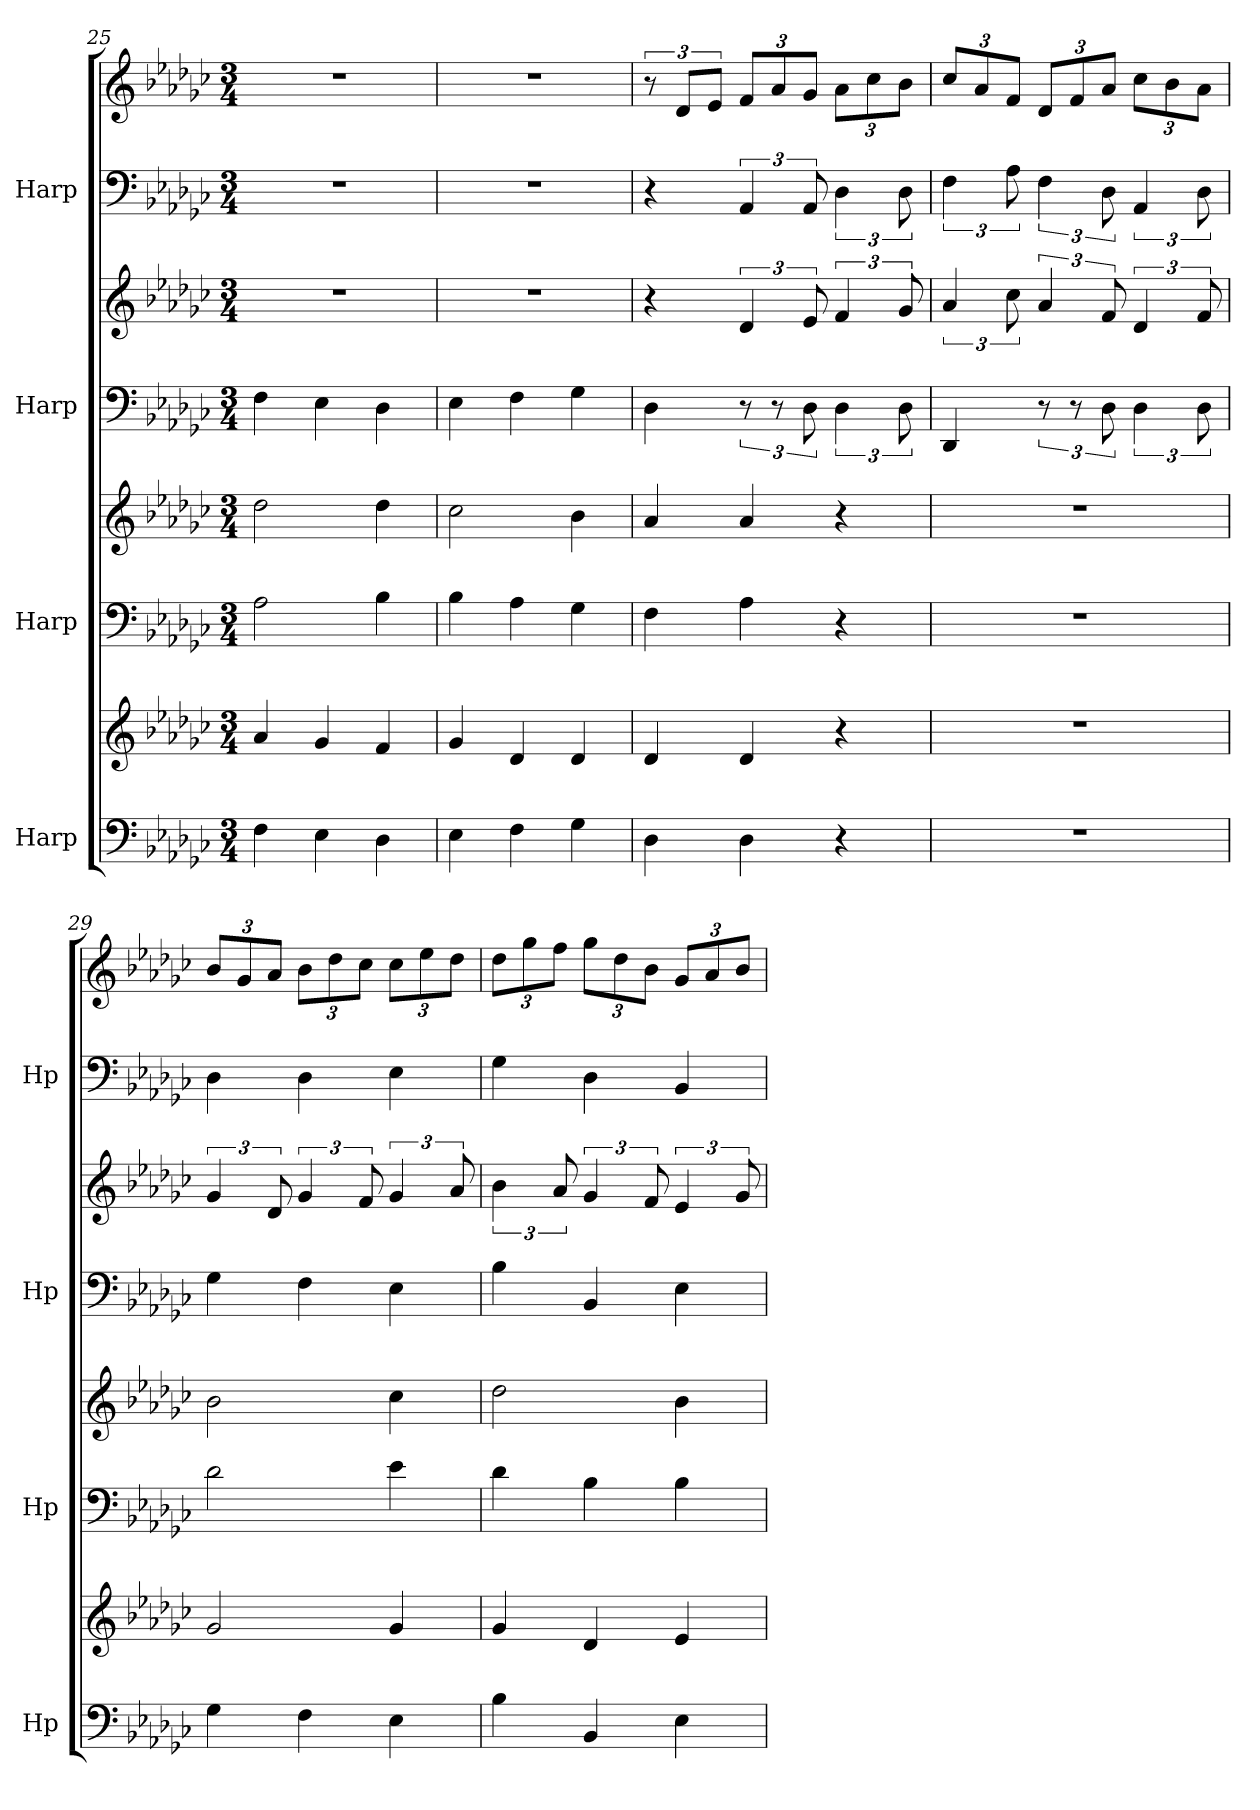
**kern	**kern	**kern	**kern	**kern	**kern	**kern	**kern
*part4	*part4	*part3	*part3	*part2	*part2	*part1	*part1
*staff8	*staff7	*staff6	*staff5	*staff4	*staff3	*staff2	*staff1
*I"Harp	*	*I"Harp	*	*I"Harp	*	*I"Harp	*
*I'Hp	*	*I'Hp	*	*I'Hp	*	*I'Hp	*
*clefF4	*clefG2	*clefF4	*clefG2	*clefF4	*clefG2	*clefF4	*clefG2
*k[b-e-a-d-g-c-]	*k[b-e-a-d-g-c-]	*k[b-e-a-d-g-c-]	*k[b-e-a-d-g-c-]	*k[b-e-a-d-g-c-]	*k[b-e-a-d-g-c-]	*k[b-e-a-d-g-c-]	*k[b-e-a-d-g-c-]
*M3/4	*M3/4	*M3/4	*M3/4	*M3/4	*M3/4	*M3/4	*M3/4
=25	=25	=25	=25	=25	=25	=25	=25
4F\	4a-/	2A-\	2dd-\	4F\	2.r	2.r	2.r
4E-\	4g-/	.	.	4E-\	.	.	.
4D-\	4f/	4B-\	4dd-\	4D-\	.	.	.
=26	=26	=26	=26	=26	=26	=26	=26
4E-\	4g-/	4B-\	2cc-\	4E-\	2.r	2.r	2.r
4F\	4d-/	4A-\	.	4F\	.	.	.
4G-\	4d-/	4G-\	4b-\	4G-\	.	.	.
=27	=27	=27	=27	=27	=27	=27	=27
4D-\	4d-/	4F\	4a-/	4D-\	4r	4r	12r
.	.	.	.	.	.	.	12d-/L
.	.	.	.	.	.	.	12e-/J
*	*	*	*	*	*	*	*Xbrackettup
4D-\	4d-/	4A-\	4a-/	12r	6d-/	6AA-/	12f/L
.	.	.	.	12r	.	.	12a-/
.	.	.	.	12D-\	12e-/	12AA-/	12g-/J
4r	4r	4r	4r	6D-\	6f/	6D-\	12a-\L
.	.	.	.	.	.	.	12cc-\
.	.	.	.	12D-\	12g-/	12D-\	12b-\J
!!LO:PB:g=z
=28	=28	=28	=28	=28	=28	=28	=28
2.r	2.r	2.r	2.r	4DD-/	6a-/	6F\	12cc-/L
.	.	.	.	.	.	.	12a-/
.	.	.	.	.	12cc-\	12A-\	12f/J
.	.	.	.	12r	6a-/	6F\	12d-/L
.	.	.	.	12r	.	.	12f/
.	.	.	.	12D-\	12f/	12D-\	12a-/J
.	.	.	.	6D-\	6d-/	6AA-/	12cc-\L
.	.	.	.	.	.	.	12b-\
.	.	.	.	12D-\	12f/	12D-\	12a-\J
=29	=29	=29	=29	=29	=29	=29	=29
4G-\	2g-/	2d-\	2b-\	4G-\	6g-/	4D-\	12b-/L
.	.	.	.	.	.	.	12g-/
.	.	.	.	.	12d-/	.	12a-/J
4F\	.	.	.	4F\	6g-/	4D-\	12b-\L
.	.	.	.	.	.	.	12dd-\
.	.	.	.	.	12f/	.	12cc-\J
4E-\	4g-/	4e-\	4cc-\	4E-\	6g-/	4E-\	12cc-\L
.	.	.	.	.	.	.	12ee-\
.	.	.	.	.	12a-/	.	12dd-\J
=30	=30	=30	=30	=30	=30	=30	=30
4B-\	4g-/	4d-\	2dd-\	4B-\	6b-\	4G-\	12dd-\L
.	.	.	.	.	.	.	12gg-\
.	.	.	.	.	12a-/	.	12ff\J
4BB-/	4d-/	4B-\	.	4BB-/	6g-/	4D-\	12gg-\L
.	.	.	.	.	.	.	12dd-\
.	.	.	.	.	12f/	.	12b-\J
4E-\	4e-/	4B-\	4b-\	4E-\	6e-/	4BB-/	12g-/L
.	.	.	.	.	.	.	12a-/
.	.	.	.	.	12g-/	.	12b-/J
=	=	=	=	=	=	=	=
*-	*-	*-	*-	*-	*-	*-	*-
